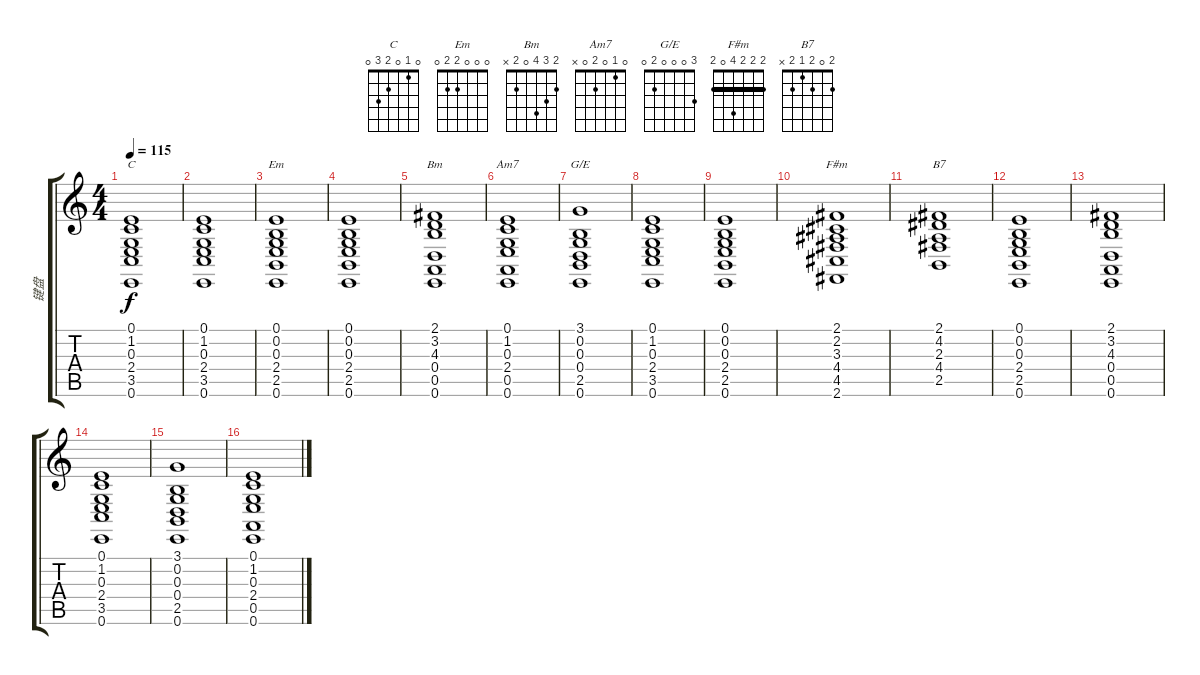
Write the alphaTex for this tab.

\track ("键盘" "键盘") {instrument synthstrings1}
\staff {score tabs}
\tuning (E4 B3 G3 D3 A2 E2) {hide}
\chord ("C" 0 1 0 2 3 0)
\chord ("Em" 0 0 0 2 2 0)
\chord ("Bm" 2 3 4 0 2 x)
\chord ("Am7" 0 1 0 2 0 x)
\chord ("G/E" 3 0 0 0 2 0)
\chord ("F#m" 2 2 2 4 0 2) {barre 2}
\chord ("B7" 2 0 2 1 2 x)
\ts (4 4)
\tempo 115
\clef g2
\ks c
(0.1 1.2 0.3 2.4 3.5 0.6).1{ch "C" dy f} |
(0.1 1.2 0.3 2.4 3.5 0.6).1 |
(0.1 0.2 0.3 2.4 2.5 0.6).1{ch "Em"} |
(0.1 0.2 0.3 2.4 2.5 0.6).1 |
(2.1 3.2 4.3 0.4 0.5 0.6).1{ch "Bm"} |
(0.1 1.2 0.3 2.4 0.5 0.6).1{ch "Am7"} |
(3.1 0.2 0.3 0.4 2.5 0.6).1{ch "G/E"} |
(0.1 1.2 0.3 2.4 3.5 0.6).1 |
(0.1 0.2 0.3 2.4 2.5 0.6).1 |
(2.1 2.2 3.3 4.4 4.5 2.6).1{ch "F#m"} |
(2.1 4.2 2.3 4.4 2.5).1{ch "B7"} |
(0.1 0.2 0.3 2.4 2.5 0.6).1 |
(2.1 3.2 4.3 0.4 0.5 0.6).1 |
(0.1 1.2 0.3 2.4 3.5 0.6).1 |
(3.1 0.2 0.3 0.4 2.5 0.6).1 |
(0.1 1.2 0.3 2.4 0.5 0.6).1
